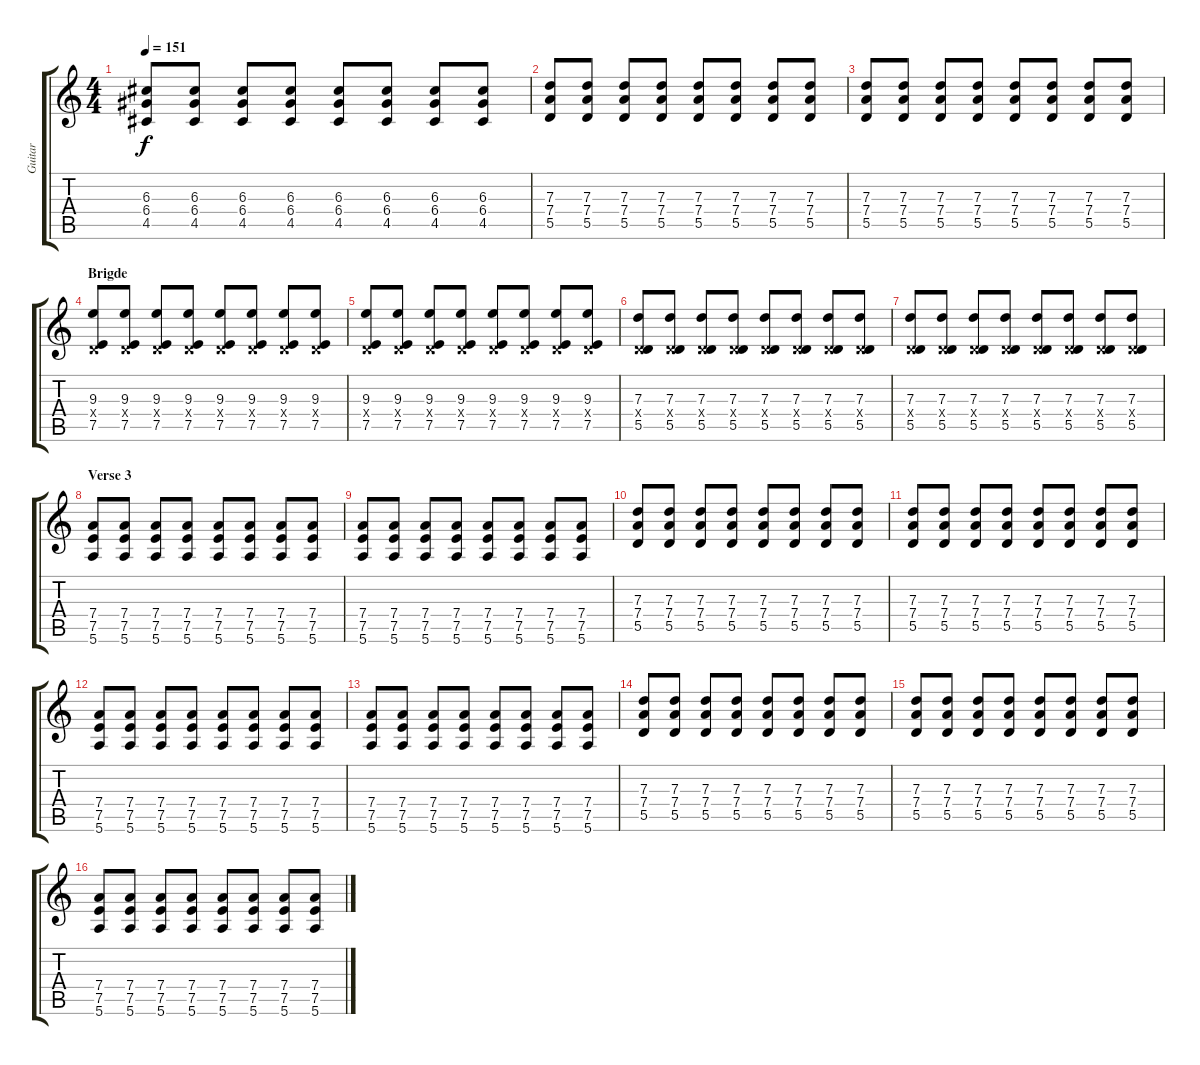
\track ("Guitar" "Guitar") {instrument distortionguitar}
\staff {score tabs}
\tuning (E4 B3 G3 D3 A2 E2) {hide}
\ts (4 4)
\tempo 151
\clef g2
\ks c
(6.3 6.4 4.5).8{dy f} (6.3 6.4 4.5).8 (6.3 6.4 4.5).8 (6.3 6.4 4.5).8 (6.3 6.4 4.5).8 (6.3 6.4 4.5).8 (6.3 6.4 4.5).8 (6.3 6.4 4.5).8 |
(7.3 7.4 5.5).8 (7.3 7.4 5.5).8 (7.3 7.4 5.5).8 (7.3 7.4 5.5).8 (7.3 7.4 5.5).8 (7.3 7.4 5.5).8 (7.3 7.4 5.5).8 (7.3 7.4 5.5).8 |
(7.3 7.4 5.5).8 (7.3 7.4 5.5).8 (7.3 7.4 5.5).8 (7.3 7.4 5.5).8 (7.3 7.4 5.5).8 (7.3 7.4 5.5).8 (7.3 7.4 5.5).8 (7.3 7.4 5.5).8 |
\section ("" "Brigde")
(9.3 0.4{x} 7.5).8 (9.3 0.4{x} 7.5).8 (9.3 0.4{x} 7.5).8 (9.3 0.4{x} 7.5).8 (9.3 0.4{x} 7.5).8 (9.3 0.4{x} 7.5).8 (9.3 0.4{x} 7.5).8 (9.3 0.4{x} 7.5).8 |
(9.3 0.4{x} 7.5).8 (9.3 0.4{x} 7.5).8 (9.3 0.4{x} 7.5).8 (9.3 0.4{x} 7.5).8 (9.3 0.4{x} 7.5).8 (9.3 0.4{x} 7.5).8 (9.3 0.4{x} 7.5).8 (9.3 0.4{x} 7.5).8 |
(7.3 0.4{x} 5.5).8 (7.3 0.4{x} 5.5).8 (7.3 0.4{x} 5.5).8 (7.3 0.4{x} 5.5).8 (7.3 0.4{x} 5.5).8 (7.3 0.4{x} 5.5).8 (7.3 0.4{x} 5.5).8 (7.3 0.4{x} 5.5).8 |
(7.3 0.4{x} 5.5).8 (7.3 0.4{x} 5.5).8 (7.3 0.4{x} 5.5).8 (7.3 0.4{x} 5.5).8 (7.3 0.4{x} 5.5).8 (7.3 0.4{x} 5.5).8 (7.3 0.4{x} 5.5).8 (7.3 0.4{x} 5.5).8 |
\section ("" "Verse 3")
(7.4 7.5 5.6).8 (7.4 7.5 5.6).8 (7.4 7.5 5.6).8 (7.4 7.5 5.6).8 (7.4 7.5 5.6).8 (7.4 7.5 5.6).8 (7.4 7.5 5.6).8 (7.4 7.5 5.6).8 |
(7.4 7.5 5.6).8 (7.4 7.5 5.6).8 (7.4 7.5 5.6).8 (7.4 7.5 5.6).8 (7.4 7.5 5.6).8 (7.4 7.5 5.6).8 (7.4 7.5 5.6).8 (7.4 7.5 5.6).8 |
(7.3 7.4 5.5).8 (7.3 7.4 5.5).8 (7.3 7.4 5.5).8 (7.3 7.4 5.5).8 (7.3 7.4 5.5).8 (7.3 7.4 5.5).8 (7.3 7.4 5.5).8 (7.3 7.4 5.5).8 |
(7.3 7.4 5.5).8 (7.3 7.4 5.5).8 (7.3 7.4 5.5).8 (7.3 7.4 5.5).8 (7.3 7.4 5.5).8 (7.3 7.4 5.5).8 (7.3 7.4 5.5).8 (7.3 7.4 5.5).8 |
(7.4 7.5 5.6).8 (7.4 7.5 5.6).8 (7.4 7.5 5.6).8 (7.4 7.5 5.6).8 (7.4 7.5 5.6).8 (7.4 7.5 5.6).8 (7.4 7.5 5.6).8 (7.4 7.5 5.6).8 |
(7.4 7.5 5.6).8 (7.4 7.5 5.6).8 (7.4 7.5 5.6).8 (7.4 7.5 5.6).8 (7.4 7.5 5.6).8 (7.4 7.5 5.6).8 (7.4 7.5 5.6).8 (7.4 7.5 5.6).8 |
(7.3 7.4 5.5).8 (7.3 7.4 5.5).8 (7.3 7.4 5.5).8 (7.3 7.4 5.5).8 (7.3 7.4 5.5).8 (7.3 7.4 5.5).8 (7.3 7.4 5.5).8 (7.3 7.4 5.5).8 |
(7.3 7.4 5.5).8 (7.3 7.4 5.5).8 (7.3 7.4 5.5).8 (7.3 7.4 5.5).8 (7.3 7.4 5.5).8 (7.3 7.4 5.5).8 (7.3 7.4 5.5).8 (7.3 7.4 5.5).8 |
(7.4 7.5 5.6).8 (7.4 7.5 5.6).8 (7.4 7.5 5.6).8 (7.4 7.5 5.6).8 (7.4 7.5 5.6).8 (7.4 7.5 5.6).8 (7.4 7.5 5.6).8 (7.4 7.5 5.6).8
